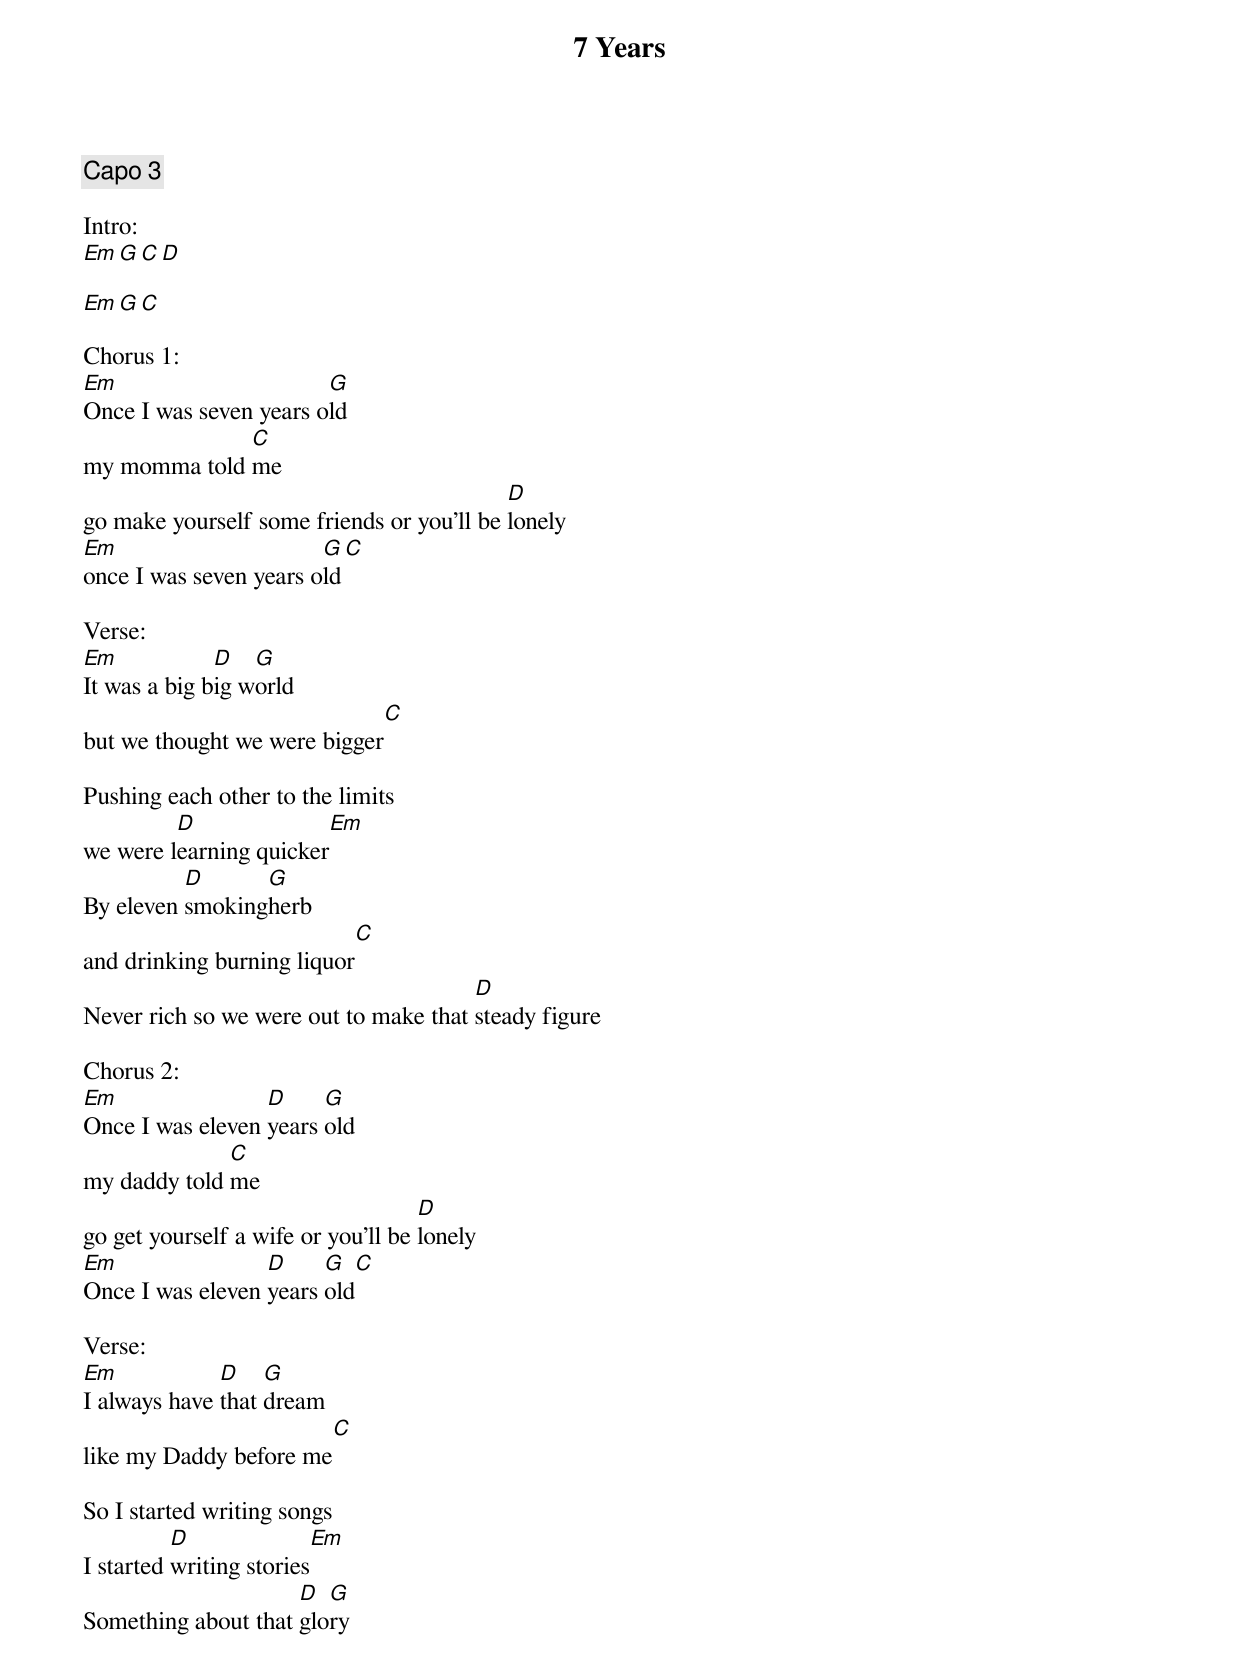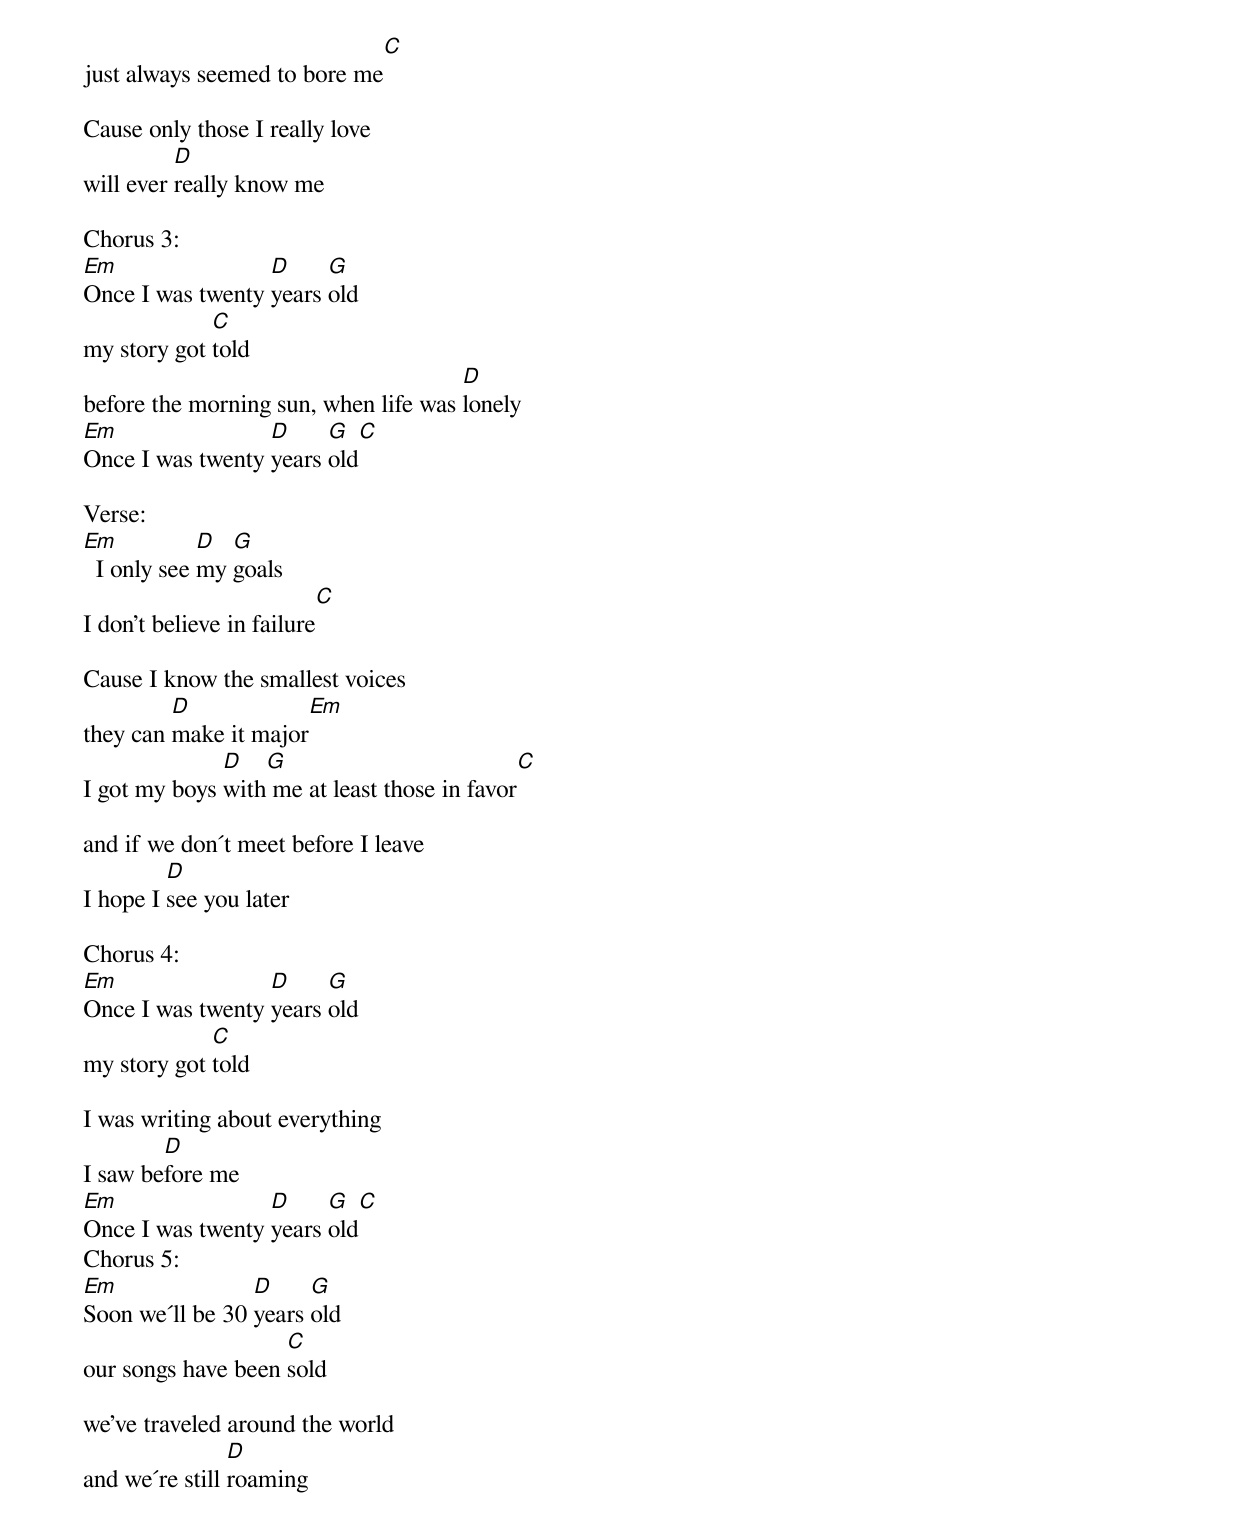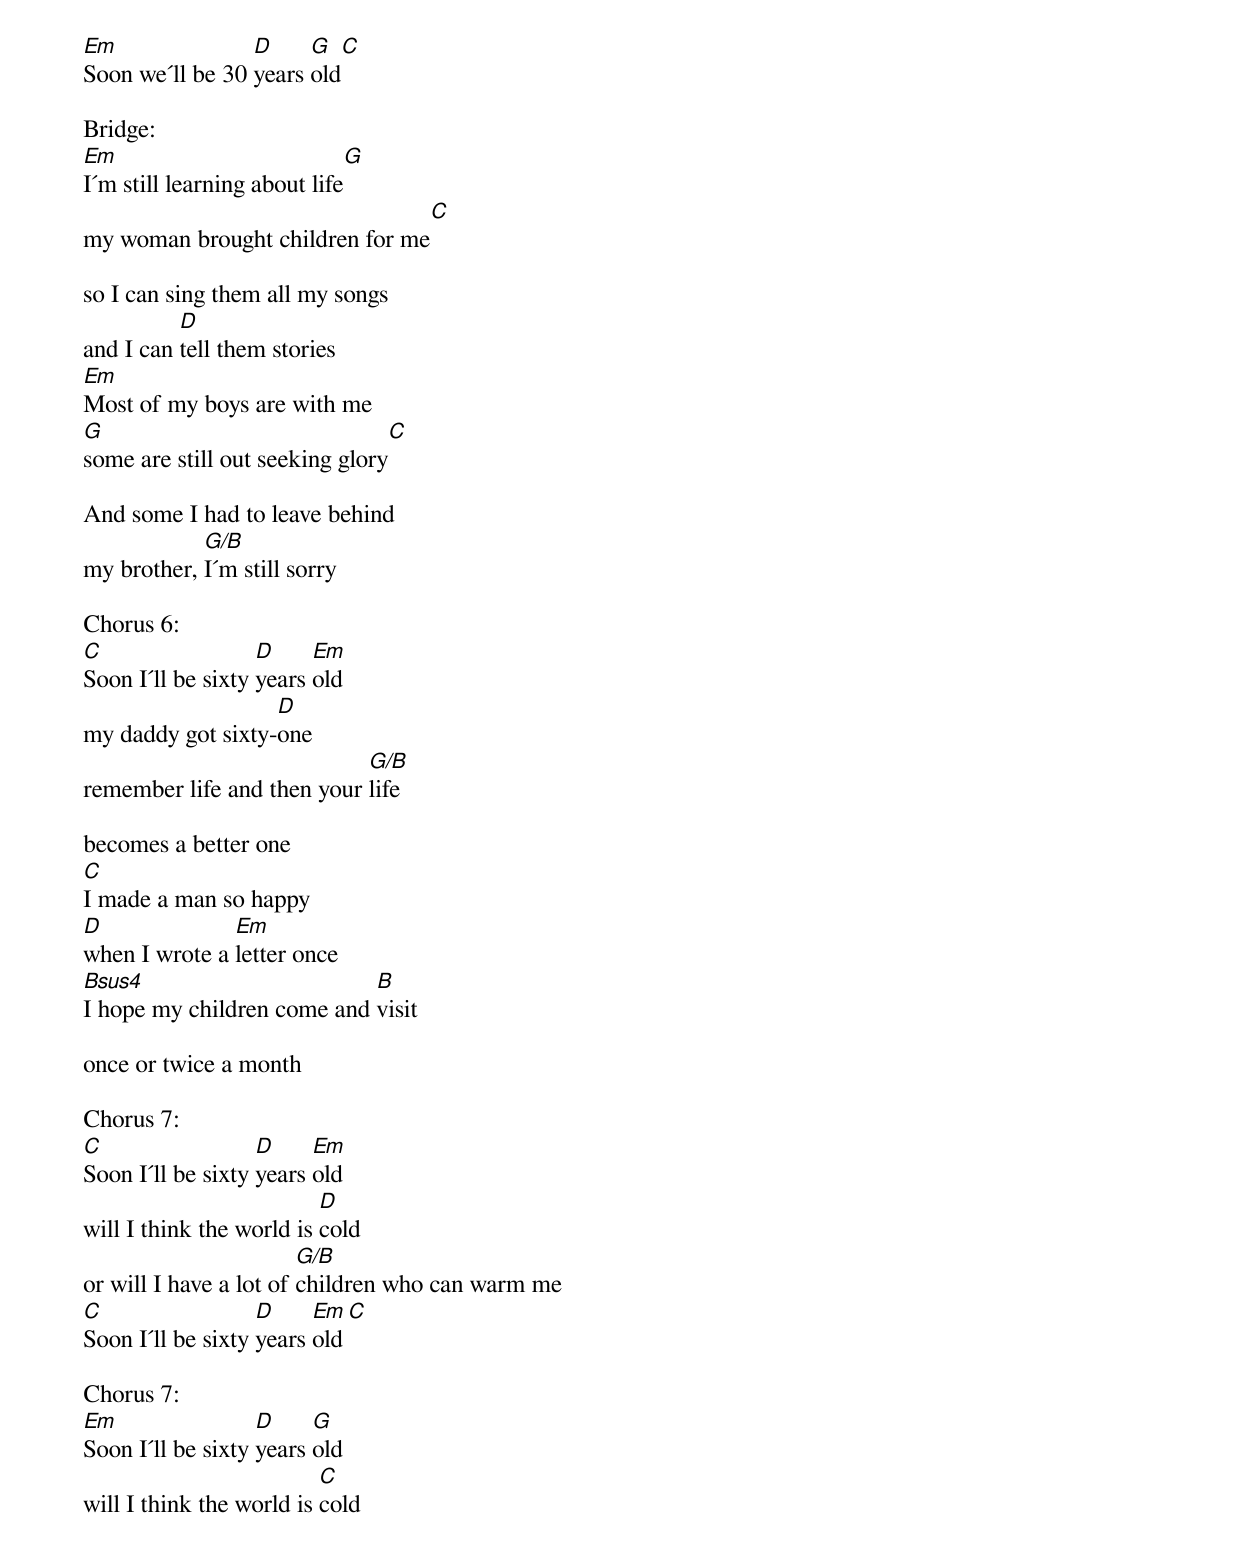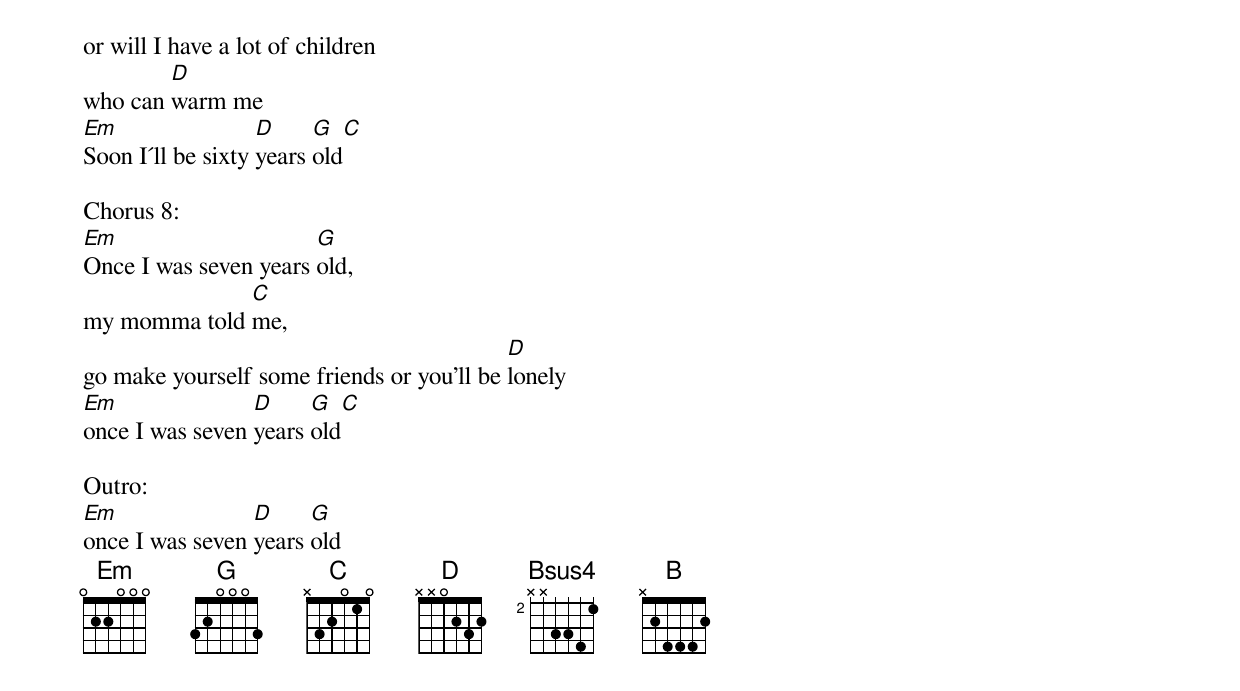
{title:7 Years}
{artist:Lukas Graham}
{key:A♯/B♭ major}
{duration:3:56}
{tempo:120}
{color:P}

{comment: Capo 3}

Intro:
[Em][G][C][D]

[Em][G][C]

Chorus 1:
[Em]Once I was seven years o[G]ld
my momma told [C]me
go make yourself some friends or you'll be [D]lonely
[Em]once I was seven years o[G]ld[C]

Verse:
[Em]It was a big b[D]ig w[G]orld
but we thought we were bigger[C]

Pushing each other to the limits
we were l[D]earning quicker[Em]
By eleven [D]smoking[G]herb
and drinking burning liquor[C]
Never rich so we were out to make that [D]steady figure

Chorus 2:
[Em]Once I was eleven [D]years [G]old
my daddy told [C]me
go get yourself a wife or you'll be [D]lonely
[Em]Once I was eleven [D]years [G]old[C]

Verse:
[Em]I always have [D]that [G]dream
like my Daddy before me[C]

So I started writing songs
I started [D]writing stories[Em]
Something about that [D]glo[G]ry
just always seemed to bore me[C]

Cause only those I really love
will ever [D]really know me

Chorus 3:
[Em]Once I was twenty [D]years [G]old
my story got [C]told
before the morning sun, when life was [D]lonely
[Em]Once I was twenty [D]years [G]old[C]

Verse:
[Em]  I only see [D]my [G]goals
I don't believe in failure[C]

Cause I know the smallest voices
they can [D]make it major[Em]
I got my boys [D]with[G] me at least those in favor[C]

and if we don´t meet before I leave
I hope I [D]see you later

Chorus 4:
[Em]Once I was twenty [D]years [G]old
my story got [C]told

I was writing about everything
I saw be[D]fore me
[Em]Once I was twenty [D]years [G]old[C]
Chorus 5:
[Em]Soon we´ll be 30 [D]years [G]old
our songs have been [C]sold

we've traveled around the world
and we´re still [D]roaming
[Em]Soon we´ll be 30 [D]years [G]old[C]

Bridge:
[Em]I´m still learning about life[G]
my woman brought children for me[C]

so I can sing them all my songs
and I can [D]tell them stories
[Em]Most of my boys are with me
[G]some are still out seeking glory[C]

And some I had to leave behind
my brother, [G/B]I´m still sorry

Chorus 6:
[C]Soon I´ll be sixty [D]years [Em]old
my daddy got sixty-[D]one
remember life and then your [G/B]life

becomes a better one
[C]I made a man so happy
[D]when I wrote a [Em]letter once
[Bsus4]I hope my children come and [B]visit

once or twice a month

Chorus 7:
[C]Soon I´ll be sixty [D]years [Em]old
will I think the world is [D]cold
or will I have a lot of [G/B]children who can warm me
[C]Soon I´ll be sixty [D]years [Em]old[C]

Chorus 7:
[Em]Soon I´ll be sixty [D]years [G]old
will I think the world is [C]cold

or will I have a lot of children
who can [D]warm me
[Em]Soon I´ll be sixty [D]years [G]old[C]

Chorus 8:
[Em]Once I was seven years [G]old,
my momma told [C]me,
go make yourself some friends or you'll be [D]lonely
[Em]once I was seven [D]years [G]old[C]

Outro:
[Em]once I was seven [D]years [G]old
